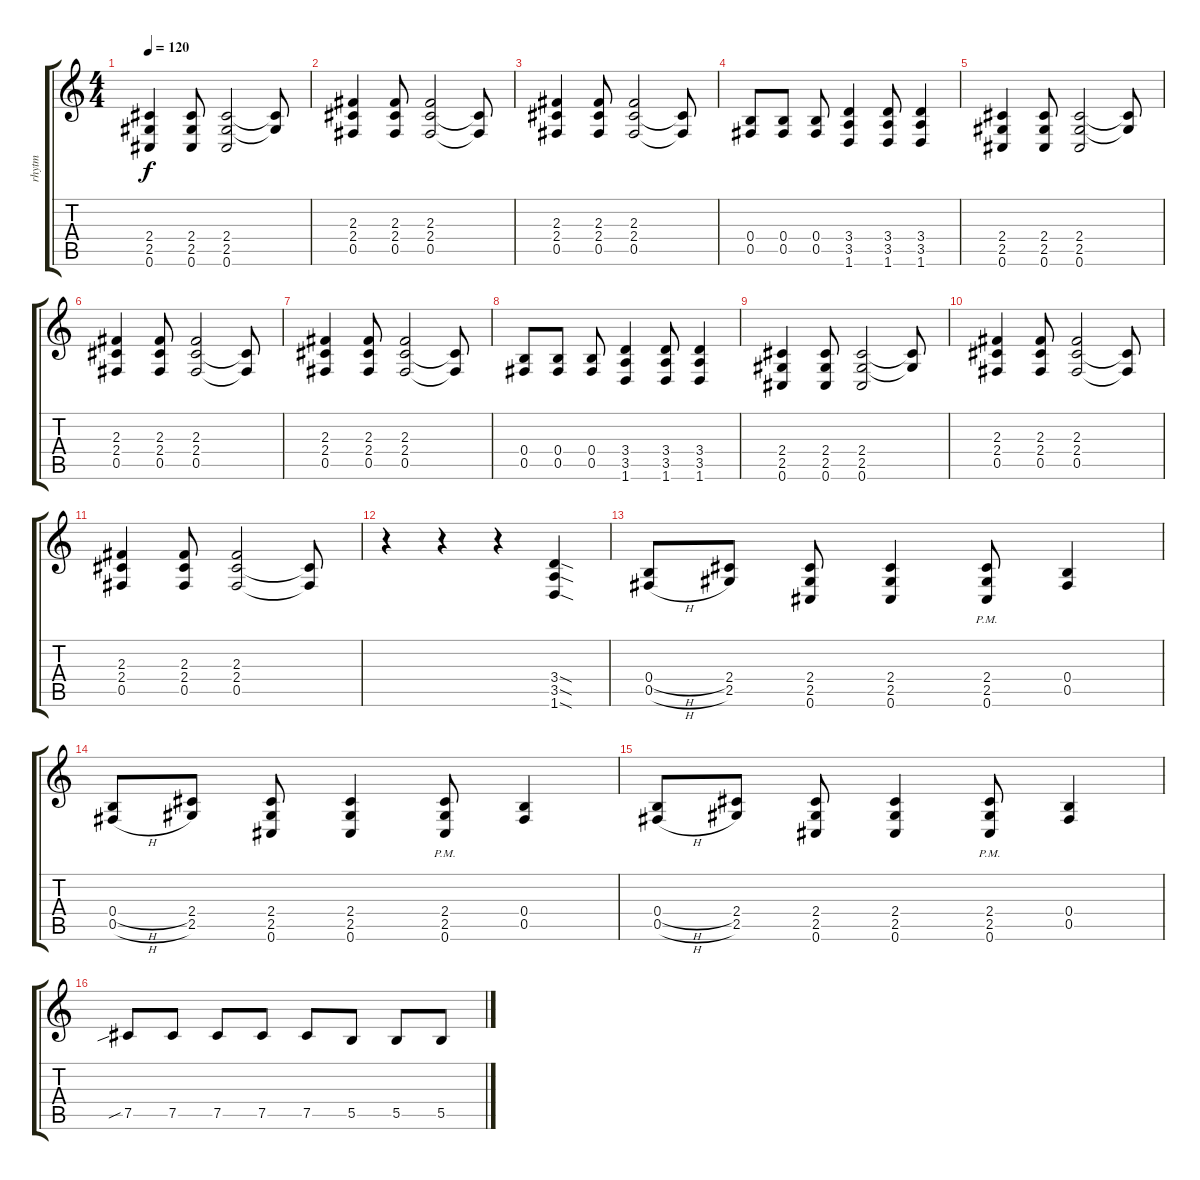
\track ("rhytm" "rhytm") {instrument distortionguitar}
\staff {score tabs}
\tuning (Db4 Ab3 E3 B2 Gb2 Db2) {hide}
\ts (4 4)
\tempo 120
\clef g2
\ks c
(2.4 2.5 0.6).4{dy f} (2.4 2.5 0.6).8 (2.4 2.5 0.6).2 (2.4{t} 2.5{t}).8 |
(2.3 2.4 0.5).4 (2.3 2.4 0.5).8 (2.3 2.4 0.5).2 (2.4{t} 0.5{t}).8 |
(2.3 2.4 0.5).4 (2.3 2.4 0.5).8 (2.3 2.4 0.5).2 (2.4{t} 0.5{t}).8 |
(0.4 0.5).8 (0.4 0.5).8 (0.4 0.5).8 (3.4 3.5 1.6).4 (3.4 3.5 1.6).8 (3.4 3.5 1.6).4 |
(2.4 2.5 0.6).4 (2.4 2.5 0.6).8 (2.4 2.5 0.6).2 (2.4{t} 2.5{t}).8 |
(2.3 2.4 0.5).4 (2.3 2.4 0.5).8 (2.3 2.4 0.5).2 (2.4{t} 0.5{t}).8 |
(2.3 2.4 0.5).4 (2.3 2.4 0.5).8 (2.3 2.4 0.5).2 (2.4{t} 0.5{t}).8 |
(0.4 0.5).8 (0.4 0.5).8 (0.4 0.5).8 (3.4 3.5 1.6).4 (3.4 3.5 1.6).8 (3.4 3.5 1.6).4 |
(2.4 2.5 0.6).4 (2.4 2.5 0.6).8 (2.4 2.5 0.6).2 (2.4{t} 2.5{t}).8 |
(2.3 2.4 0.5).4 (2.3 2.4 0.5).8 (2.3 2.4 0.5).2 (2.4{t} 0.5{t}).8 |
(2.3 2.4 0.5).4 (2.3 2.4 0.5).8 (2.3 2.4 0.5).2 (2.4{t} 0.5{t}).8 |
r.4 r.4 r.4 (3.4{sod} 3.5{sod} 1.6{sod}).4 |
(0.4{h} 0.5{h}).8{instrument distortionguitar} (2.4 2.5).8 (2.4 2.5 0.6).8 (2.4 2.5 0.6).4 (2.4{pm} 2.5{pm} 0.6{pm}).8 (0.4 0.5).4 |
(0.4{h} 0.5{h}).8 (2.4 2.5).8 (2.4 2.5 0.6).8 (2.4 2.5 0.6).4 (2.4{pm} 2.5{pm} 0.6{pm}).8 (0.4 0.5).4 |
(0.4{h} 0.5{h}).8 (2.4 2.5).8 (2.4 2.5 0.6).8 (2.4 2.5 0.6).4 (2.4{pm} 2.5{pm} 0.6{pm}).8 (0.4 0.5).4 |
7.5{sib}.8 7.5.8 7.5.8 7.5.8 7.5.8 5.5.8 5.5.8 5.5.8
